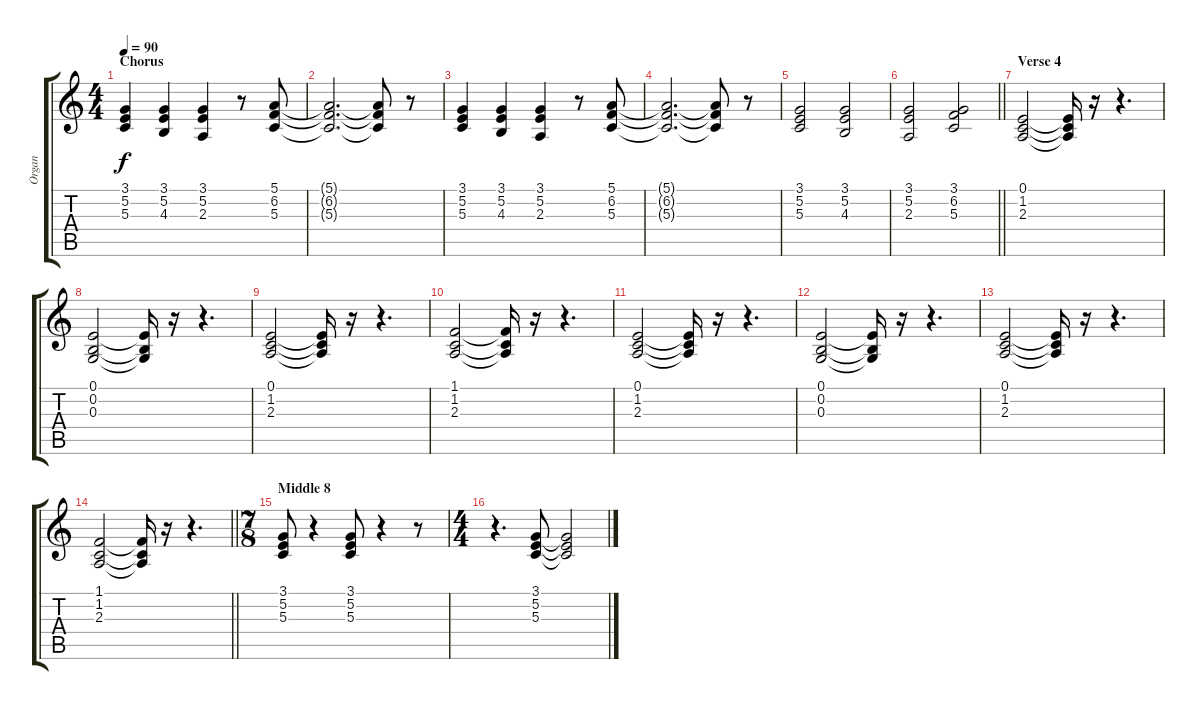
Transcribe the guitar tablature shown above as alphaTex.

\track ("Organ" "Organ") {instrument percussiveorgan}
\staff {score tabs}
\tuning (E4 B3 G3 D3 A2 E2) {hide}
\ts (4 4)
\section ("" "Chorus")
\tempo 90
\clef g2
\ks c
(3.1 5.2 5.3).4{dy f} (3.1 5.2 4.3).4 (3.1 5.2 2.3).4 r.8 (5.1 6.2 5.3).8 |
(5.1{t} 6.2{t} 5.3{t}).2{d} (5.1{t} 6.2{t} 5.3{t}).8 r.8 |
(3.1 5.2 5.3).4 (3.1 5.2 4.3).4 (3.1 5.2 2.3).4 r.8 (5.1 6.2 5.3).8 |
(5.1{t} 6.2{t} 5.3{t}).2{d} (5.1{t} 6.2{t} 5.3{t}).8 r.8 |
(3.1 5.2 5.3).2 (3.1 5.2 4.3).2 |
\barLineRight lightlight
(3.1 5.2 2.3).2 (3.1 6.2 5.3).2 |
\section ("" "Verse 4")
(0.1 1.2 2.3).2 (0.1{t} 1.2{t} 2.3{t}).16 r.16 r.4{d} |
(0.1 0.2 0.3).2 (0.1{t} 0.2{t} 0.3{t}).16 r.16 r.4{d} |
(0.1 1.2 2.3).2 (0.1{t} 1.2{t} 2.3{t}).16 r.16 r.4{d} |
(1.1 1.2 2.3).2 (1.1{t} 1.2{t} 2.3{t}).16 r.16 r.4{d} |
(0.1 1.2 2.3).2 (0.1{t} 1.2{t} 2.3{t}).16 r.16 r.4{d} |
(0.1 0.2 0.3).2 (0.1{t} 0.2{t} 0.3{t}).16 r.16 r.4{d} |
(0.1 1.2 2.3).2 (0.1{t} 1.2{t} 2.3{t}).16 r.16 r.4{d} |
\barLineRight lightlight
(1.1 1.2 2.3).2 (1.1{t} 1.2{t} 2.3{t}).16 r.16 r.4{d} |
\ts (7 8)
\section ("" "Middle 8")
(3.1 5.2 5.3).8 r.4 (3.1 5.2 5.3).8 r.4 r.8 |
\ts (4 4)
r.4{d} (3.1 5.2 5.3).8 (3.1{t} 5.2{t} 5.3{t}).2
